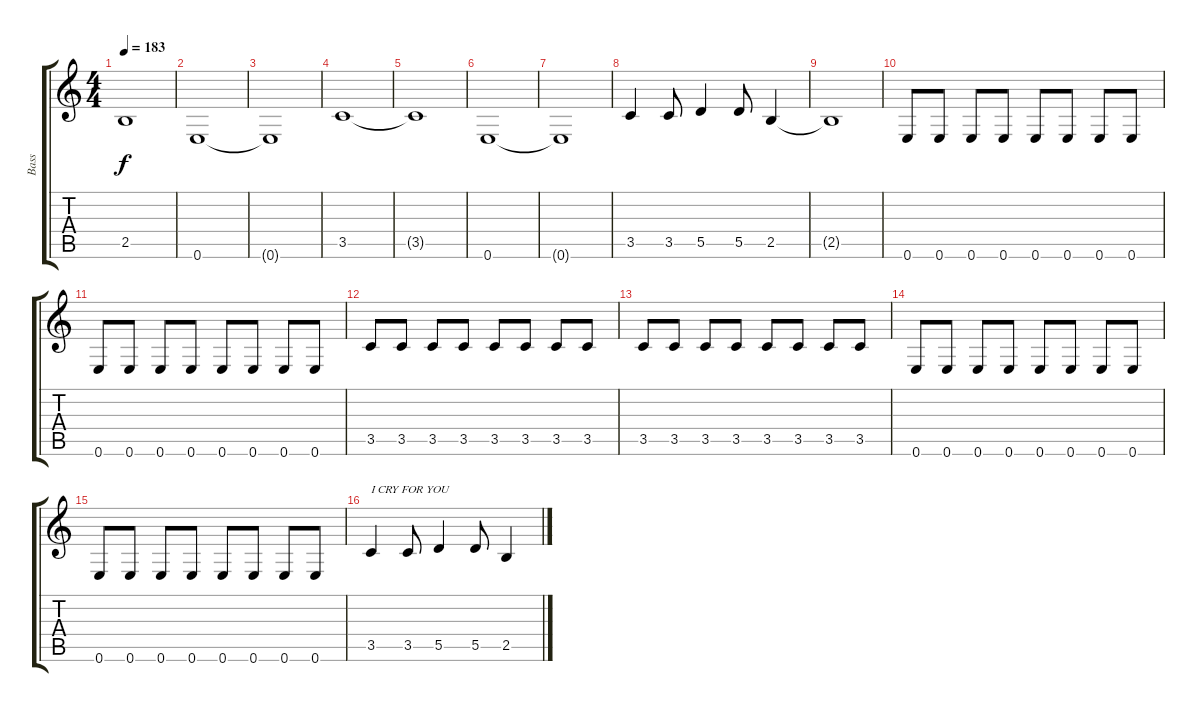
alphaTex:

\track ("Bass" "Bass") {instrument electricbasspick}
\staff {score tabs}
\tuning (E4 B3 G3 D3 A2 E2) {hide}
\ts (4 4)
\tempo 183
\clef g2
\ks c
2.5{t}.1{dy f} |
0.6.1 |
0.6{t}.1 |
3.5.1 |
3.5{t}.1 |
0.6.1 |
0.6{t}.1 |
3.5.4 3.5.8 5.5.4 5.5.8 2.5.4 |
2.5{t}.1 |
0.6.8 0.6.8 0.6.8 0.6.8 0.6.8 0.6.8 0.6.8 0.6.8 |
0.6.8 0.6.8 0.6.8 0.6.8 0.6.8 0.6.8 0.6.8 0.6.8 |
3.5.8 3.5.8 3.5.8 3.5.8 3.5.8 3.5.8 3.5.8 3.5.8 |
3.5.8 3.5.8 3.5.8 3.5.8 3.5.8 3.5.8 3.5.8 3.5.8 |
0.6.8 0.6.8 0.6.8 0.6.8 0.6.8 0.6.8 0.6.8 0.6.8 |
0.6.8 0.6.8 0.6.8 0.6.8 0.6.8 0.6.8 0.6.8 0.6.8 |
3.5.4{txt "I CRY FOR YOU"} 3.5.8 5.5.4 5.5.8 2.5.4
